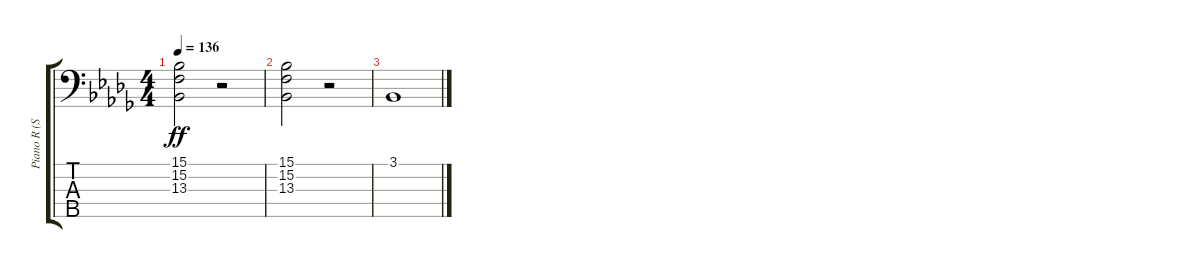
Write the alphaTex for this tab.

\track ("Piano R (Staff 2)" "Piano R (S") {instrument acousticgrandpiano}
\staff {score tabs}
\tuning (G2 D2 A1 E1 B0) {hide}
\ts (4 4)
\tempo 136
\clef f4
\ks db
(15.1 15.2 13.3).2{dy ff} r.2 |
(15.1 15.2 13.3).2 r.2 |
3.1.1
